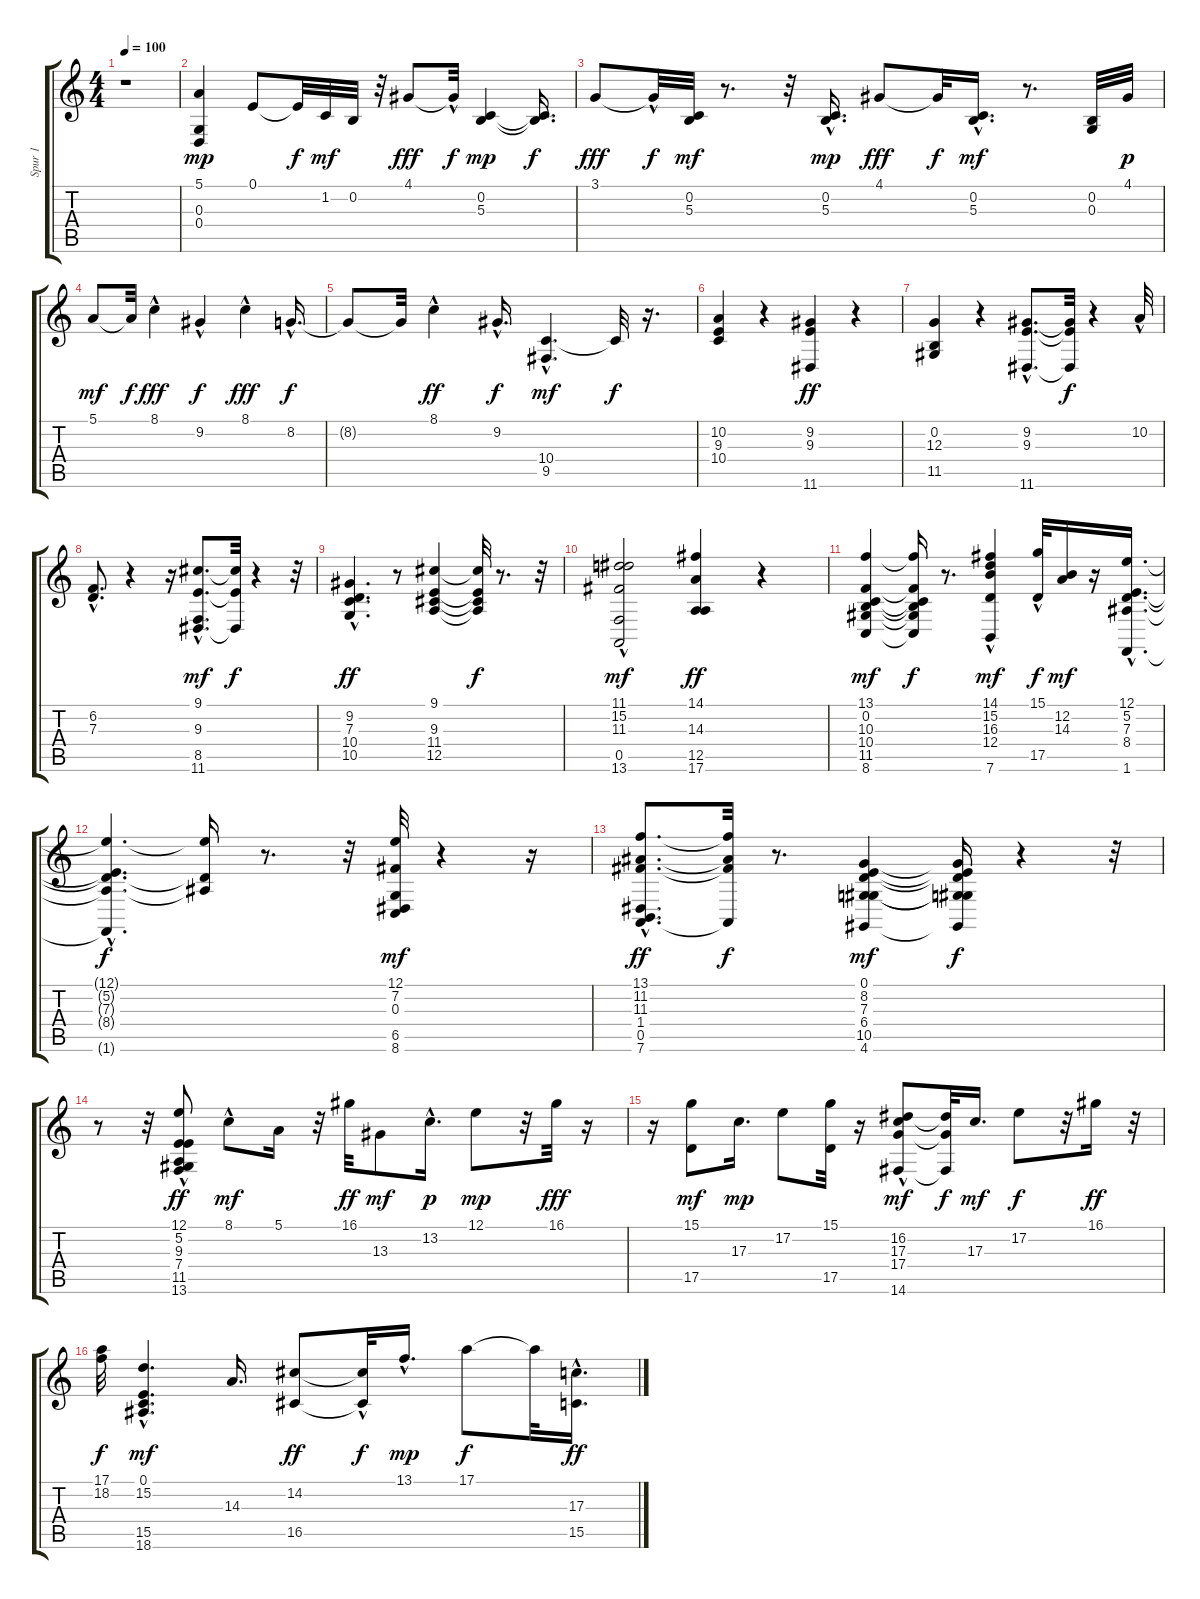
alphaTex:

\track ("Spur 1" "Spur 1") {instrument electricpiano1}
\staff {score tabs}
\tuning (E4 B3 G3 D3 A2 E2) {hide}
\ts (4 4)
\tempo 100
\clef g2
\ks c
r.1{dy mp instrument electricpiano1} |
(5.1 0.3 0.4).4 0.1.8 0.1{t}.32{dy f} 1.2.32{dy mf} 0.2.32 r.32 4.1.8{dy fff} 4.1{hac t}.32{dy f} (0.2 5.3).4{dy mp} (0.2{t} 5.3{t}).16{d dy f} |
3.1.8{dy fff} 3.1{hac t}.32{dy f} (0.2 5.3).32{dy mf} r.8{d} r.32 (0.2{hac} 5.3{hac}).16{d dy mp} 4.1.8{dy fff} 4.1{t}.32{dy f} (0.2{hac} 5.3).16{d dy mf} r.8{d} (0.2 0.3).32 4.1.32{dy p} |
5.1.8{dy mf} 5.1{t}.32{dy f} 8.1{hac}.4{dy fff} 9.2{hac}.4{dy f} 8.1{hac}.4{dy fff} 8.2{hac}.16{d dy f} |
8.2{t}.8 8.2{t}.32 8.1{hac}.4{dy ff} 9.2{hac}.16{d dy f} (10.4{hac} 9.5{hac}).4{d dy mf} 10.4{t}.32{dy f} r.16{d} |
(10.2 9.3 10.4).4 r.4 (9.2 9.3 11.6).4{dy ff} r.4 |
(0.2 12.3 11.5).4 r.4 (9.2{hac} 9.3{hac} 11.6{hac}).8{d} (9.2{t} 9.3{t} 11.6{t}).32{dy f} r.4 10.2{hac}.32 |
(6.2{hac} 7.3{hac}).8{d} r.4 r.16 (9.1{hac} 9.3{hac} 8.5{hac} 11.6{hac}).8{d dy mf} (9.1{t} 9.3{t} 11.6{t}).32{dy f} r.4 r.32 |
(9.2{hac} 7.3 10.4 10.5{hac}).4{d dy ff} r.8 (9.1 9.3 11.4 12.5).4 (9.1{t} 9.3{t} 11.4{t} 12.5{t}).32{dy f} r.8{d} r.32 |
(11.1 15.2 11.3 0.5{hac} 13.6).2{dy mf} (14.1 14.3 12.5 17.6).4{dy ff} r.4 |
(13.1 0.2 10.3 10.4 11.5 8.6).4{dy mf} (13.1{t} 0.2{t} 10.3{t} 10.4{t} 11.5{t} 8.6{t}).16{dy f} r.8{d} (14.1{hac} 15.2{hac} 16.3{hac} 12.4 7.6).4{dy mf} (15.1 17.5{hac}).32{dy f} (12.2 14.3).16{dy mf} r.16 (12.1{hac} 5.2{hac} 7.3{hac} 8.4{hac} 1.6{hac}).16{d} |
(12.1{hac t} 5.2{t} 7.3{hac t} 8.4{hac t} 1.6{t}).4{d dy f} (12.1{t} 7.3{t} 8.4{t}).16 r.8{d} r.32 (12.1 7.2 0.3 6.5 8.6).32{dy mf} r.4 r.16 |
(13.1{hac} 11.2{hac} 11.3{hac} 1.4{hac} 0.5{hac} 7.6{hac}).8{d dy ff} (13.1{t} 11.2{t} 11.3{t} 0.5{t}).32{dy f} r.8{d} (0.1 8.2 7.3 6.4 10.5 4.6).4{dy mf} (0.1{t} 8.2{t} 7.3{t} 6.4{t} 10.5{t} 4.6{t}).16{dy f} r.4 r.32 |
r.8 r.32 (12.1{hac} 5.2 9.3 7.4 11.5 13.6).8{dy ff} 8.1{hac}.8{dy mf} 5.1.16 r.32 16.1.32{dy ff} 13.3.8{dy mf} 13.2{hac}.16{d dy p} 12.1.8{dy mp} r.32 16.1.32{dy fff} r.16 |
r.16 (15.1 17.5).8{dy mf} 17.3.16{d dy mp} 17.2.8 (15.1 17.5).32 r.16 (16.2 17.3{hac} 17.4 14.6).8{dy mf} (16.2{t} 17.4{t} 14.6{t}).32{dy f} 17.3.16{d dy mf} 17.2.8{dy f} r.32 16.1.16{dy ff} r.32 |
(17.1 18.2).32{dy f} (0.1{hac} 15.2{hac} 15.5 18.6).4{d dy mf} 14.3.16{d} (14.2 16.5).8{dy ff} (14.2{hac t} 16.5{hac t}).32{dy f} 13.1{hac}.16{d dy mp} 17.1.8{dy f} 17.1{t}.32 (17.3{hac} 15.5{hac}).16{d dy ff}
